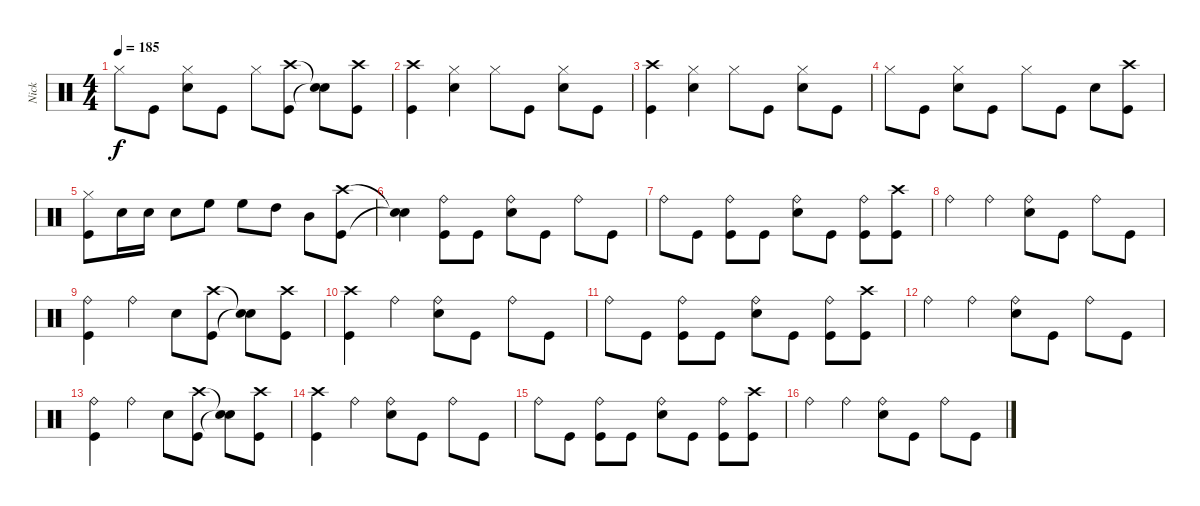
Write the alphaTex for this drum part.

\track ("Nick" "Nick") {instrument percussion}
\staff {score}
\articulation defaults
\ts (4 4)
\tempo 185
\clef neutral
\ks c "Hi-Hat (closed)".8{dy f} "Kick (hit)".8
("Hi-Hat (closed)" "Snare (hit) 2").8 "Kick (hit)".8 "Hi-Hat (closed)".8 ("Kick (hit)" "Crash high (hit)").8 ("Snare (hit)"{t} "Snare (hit)"{t}).8 ("Kick (hit)" "Crash high (hit)").8 |
("Kick (hit)" "Crash high (hit)").4 ("Hi-Hat (closed)" "Snare (hit) 2").4 "Hi-Hat (closed)".8 "Kick (hit)".8 ("Hi-Hat (closed)" "Snare (hit) 2").8 "Kick (hit)".8 |
("Kick (hit)" "Crash high (hit)").4 ("Hi-Hat (closed)" "Snare (hit) 2").4 "Hi-Hat (closed)".8 "Kick (hit)".8 ("Hi-Hat (closed)" "Snare (hit) 2").8 "Kick (hit)".8 |
"Hi-Hat (closed)".8 "Kick (hit)".8 ("Hi-Hat (closed)" "Snare (hit) 2").8 "Kick (hit)".8 "Hi-Hat (closed)".8 "Kick (hit)".8 "Snare (hit) 2".8 ("Kick (hit)" "Crash high (hit)").8 |
("Kick (hit)" "Hi-Hat (closed)").8 "Snare (hit) 2".16 "Snare (hit) 2".16 "Snare (hit) 2".8 "High Floor Tom (hit)".8 "High Floor Tom (hit)".8 "High Tom (hit)".8 "Mid Tom (hit)".8 ("Kick (hit)" "Crash high (hit)").8 |
("Snare (hit)"{t} "Snare (hit)"{t}).4 ("Kick (hit)" "Ride (bell)").8 "Kick (hit)".8 ("Ride (bell)" "Snare (hit) 2").8 "Kick (hit)".8 "Ride (bell)".8 "Kick (hit)".8 |
"Ride (bell)".8 "Kick (hit)".8 ("Kick (hit)" "Ride (bell)").8 "Kick (hit)".8 ("Ride (bell)" "Snare (hit) 2").8 "Kick (hit)".8 ("Kick (hit)" "Ride (bell)").8 ("Kick (hit)" "Crash high (hit)").8 |
"Ride (bell)".4 "Ride (bell)".4 ("Ride (bell)" "Snare (hit) 2").8 "Kick (hit)".8 "Ride (bell)".8 "Kick (hit)".8 |
("Kick (hit)" "Ride (bell)").4 "Ride (bell)".4 "Snare (hit) 2".8 ("Kick (hit)" "Crash high (hit)").8 ("Snare (hit)"{t} "Snare (hit)"{t}).8 ("Kick (hit)" "Crash high (hit)").8 |
("Kick (hit)" "Crash high (hit)").4 "Ride (bell)".4 ("Ride (bell)" "Snare (hit) 2").8 "Kick (hit)".8 "Ride (bell)".8 "Kick (hit)".8 |
"Ride (bell)".8 "Kick (hit)".8 ("Kick (hit)" "Ride (bell)").8 "Kick (hit)".8 ("Ride (bell)" "Snare (hit) 2").8 "Kick (hit)".8 ("Kick (hit)" "Ride (bell)").8 ("Kick (hit)" "Crash high (hit)").8 |
"Ride (bell)".4 "Ride (bell)".4 ("Ride (bell)" "Snare (hit) 2").8 "Kick (hit)".8 "Ride (bell)".8 "Kick (hit)".8 |
("Kick (hit)" "Ride (bell)").4 "Ride (bell)".4 "Snare (hit) 2".8 ("Kick (hit)" "Crash high (hit)").8 ("Snare (hit)"{t} "Snare (hit)"{t}).8 ("Kick (hit)" "Crash high (hit)").8 |
("Kick (hit)" "Crash high (hit)").4 "Ride (bell)".4 ("Ride (bell)" "Snare (hit) 2").8 "Kick (hit)".8 "Ride (bell)".8 "Kick (hit)".8 |
"Ride (bell)".8 "Kick (hit)".8 ("Kick (hit)" "Ride (bell)").8 "Kick (hit)".8 ("Ride (bell)" "Snare (hit) 2").8 "Kick (hit)".8 ("Kick (hit)" "Ride (bell)").8 ("Kick (hit)" "Crash high (hit)").8 |
"Ride (bell)".4 "Ride (bell)".4 ("Ride (bell)" "Snare (hit) 2").8 "Kick (hit)".8 "Ride (bell)".8 "Kick (hit)".8
